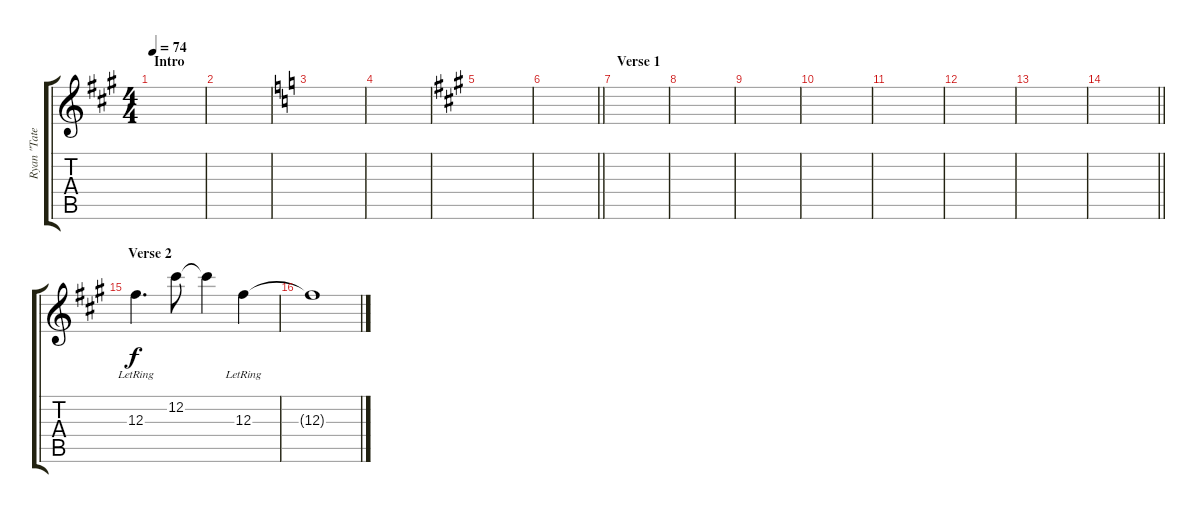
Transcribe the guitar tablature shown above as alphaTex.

\track ("Ryan \"Tater\" Johnson" "Ryan \"Tate") {instrument distortionguitar}
\staff {score tabs}
\tuning (Db4 Db4 Gb3 Db3 Ab2 Db2) {hide}
\ts (4 4)
\section ("" "Intro")
\tempo 74
\clef g2
\ks f#minor
|
|
\ks c
|
|
\ks f#minor
|
\barLineRight lightlight
|
\section ("" "Verse 1")
|
|
|
|
|
|
|
\barLineRight lightlight
|
\section ("" "Verse 2")
12.3{lr}.4{d volume 6} 12.2.8 12.2{t}.4 12.3{lr}.4 |
12.3{t}.1
